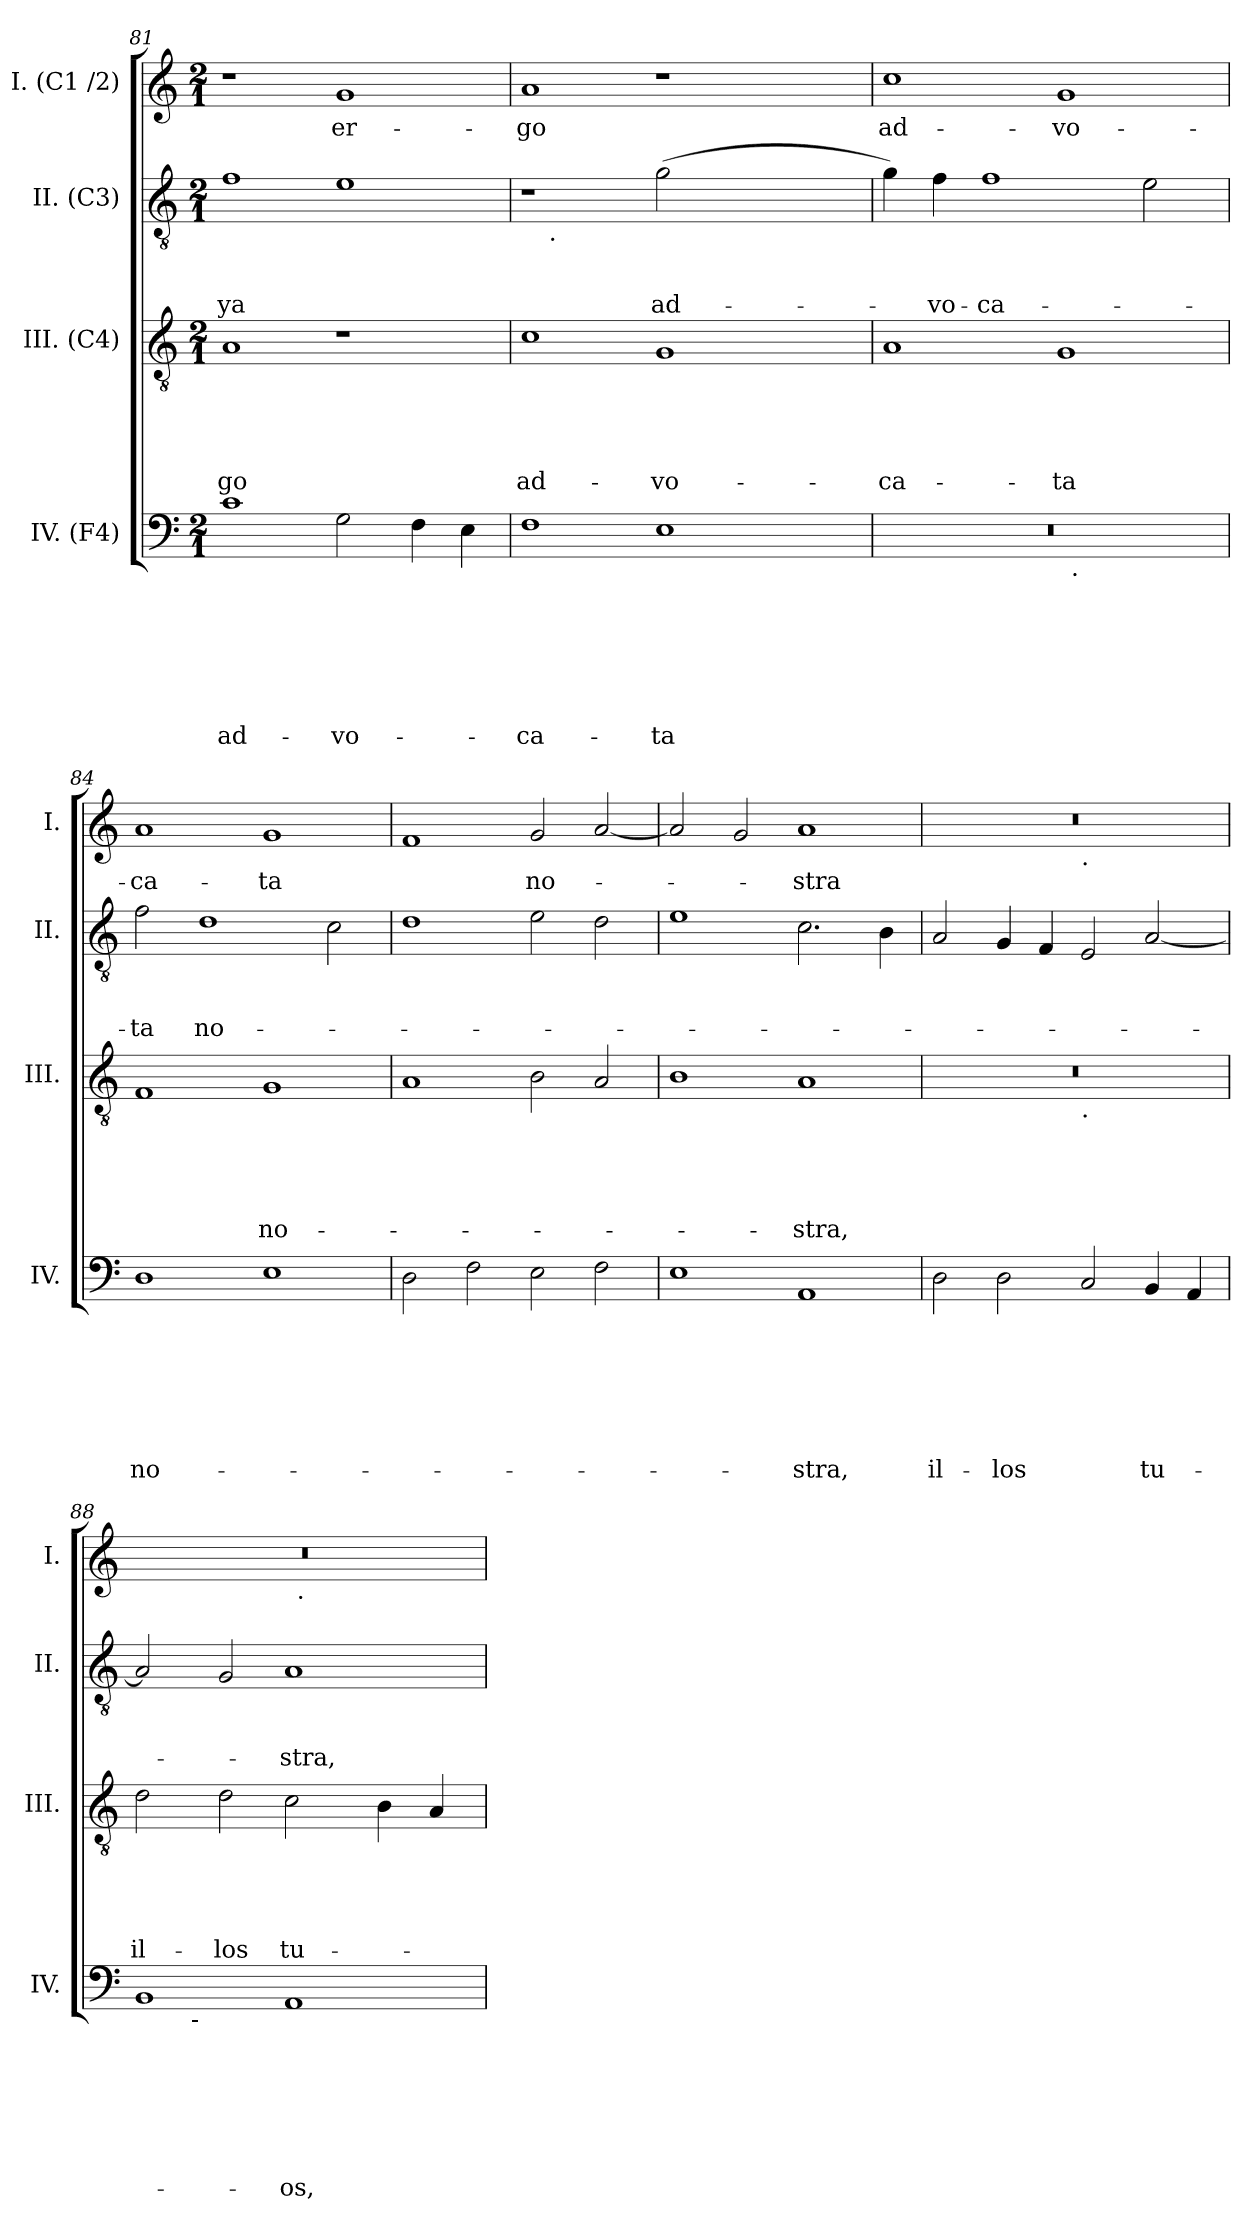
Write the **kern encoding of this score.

**kern	**text	**text	**text	**text	**text	**text	**text	**kern	**text	**text	**text	**text	**text	**kern	**text	**text	**text	**kern	**text
*part4	*part4	*part4	*part4	*part4	*part4	*part4	*part4	*part3	*part3	*part3	*part3	*part3	*part3	*part2	*part2	*part2	*part2	*part1	*part1
*staff4	*staff4	*staff4	*staff4	*staff4	*staff4	*staff4	*staff4	*staff3	*staff3	*staff3	*staff3	*staff3	*staff3	*staff2	*staff2	*staff2	*staff2	*staff1	*staff1
*I"IV. (F4)	*	*	*	*	*	*	*	*I"III. (C4)	*	*	*	*	*	*I"II. (C3)	*	*	*	*I"I. (C1 /2)	*
*I'IV.	*	*	*	*	*	*	*	*I'III.	*	*	*	*	*	*I'II.	*	*	*	*I'I.	*
*clefF4	*	*	*	*	*	*	*	*clefGv2	*	*	*	*	*	*clefGv2	*	*	*	*clefG2	*
*k[]	*	*	*	*	*	*	*	*k[]	*	*	*	*	*	*k[]	*	*	*	*k[]	*
*C:	*	*	*	*	*	*	*	*C:	*	*	*	*	*	*C:	*	*	*	*C:	*
*M2/1	*	*	*	*	*	*	*	*M2/1	*	*	*	*	*	*M2/1	*	*	*	*M2/1	*
=81	=81	=81	=81	=81	=81	=81	=81	=81	=81	=81	=81	=81	=81	=81	=81	=81	=81	=81	=81
!	!	!	!	!	!	!	!LO:LY:b	!	!	!	!	!	!LO:LY:b	!	!	!	!LO:LY:b	!	!
1c	.	.	.	.	.	.	ad-	1A	.	.	.	.	-go	1f	.	.	-ya	1r	.
!	!	!	!	!	!	!	!LO:LY:b	!	!	!	!	!	!	!	!	!	!	!	!LO:LY:b
2G\	.	.	.	.	.	.	-vo-	1r	.	.	.	.	.	1e	.	.	.	1g	er-
4F\	.	.	.	.	.	.	.	.	.	.	.	.	.	.	.	.	.	.	.
4E\	.	.	.	.	.	.	.	.	.	.	.	.	.	.	.	.	.	.	.
=82	=82	=82	=82	=82	=82	=82	=82	=82	=82	=82	=82	=82	=82	=82	=82	=82	=82	=82	=82
!	!	!	!	!	!	!	!LO:LY:b	!	!	!	!	!	!LO:LY:b	!	!	!	!	!	!LO:LY:b
*	*	*	*	*	*	*	*	*	*	*	*	*	*	*^	*	*	*	*	*
1F	.	.	.	.	.	.	-ca-	1c	.	.	.	.	ad-	1r	16.ryy	.	.	.	1a	-go
!	!	!	!	!	!	!	!	!	!	!	!	!	!	!	!LO:TX:b:t=.	!	!	!	!	!
.	.	.	.	.	.	.	.	.	.	.	.	.	.	.	1ryy	.	.	.	.	.
!	!	!	!	!	!	!	!LO:LY:b	!	!	!	!	!	!LO:LY:b	!	!	!	!	!LO:LY:b	!	!
1E	.	.	.	.	.	.	-ta	1G	.	.	.	.	-vo-	(>2g\	.	.	.	ad-	1r	.
.	.	.	.	.	.	.	.	.	.	.	.	.	.	.	2ryy	.	.	.	.	.
.	.	.	.	.	.	.	.	.	.	.	.	.	.	2ryy	.	.	.	.	.	.
.	.	.	.	.	.	.	.	.	.	.	.	.	.	.	4ryy	.	.	.	.	.
.	.	.	.	.	.	.	.	.	.	.	.	.	.	.	8ryy	.	.	.	.	.
.	.	.	.	.	.	.	.	.	.	.	.	.	.	.	32ryy	.	.	.	.	.
!!LO:LB:g=z
=83	=83	=83	=83	=83	=83	=83	=83	=83	=83	=83	=83	=83	=83	=83	=83	=83	=83	=83	=83	=83
!	!	!	!	!	!	!	!	!	!	!	!	!	!LO:LY:b	!	!	!	!	!	!	!LO:LY:b
*^	*	*	*	*	*	*	*	*	*	*	*	*	*	*v	*v	*	*	*	*	*
0r	1ryy	.	.	.	.	.	.	.	1A	.	.	.	.	-ca-	4g\)	.	.	.	1cc	ad-
!	!	!	!	!	!	!	!	!	!	!	!	!	!	!	!	!	!	!LO:LY:b	!	!
.	.	.	.	.	.	.	.	.	.	.	.	.	.	.	4f\	.	.	-vo-	.	.
!	!	!	!	!	!	!	!	!	!	!	!	!	!	!	!	!	!	!LO:LY:b	!	!
.	.	.	.	.	.	.	.	.	.	.	.	.	.	.	1f	.	.	-ca-	.	.
!	!	!	!	!	!	!	!	!	!	!	!	!	!	!LO:LY:b	!	!	!	!	!	!LO:LY:b
.	32ryy	.	.	.	.	.	.	.	1G	.	.	.	.	-ta	.	.	.	.	1g	-vo-
!	!LO:TX:b:t=.	!	!	!	!	!	!	!	!	!	!	!	!	!	!	!	!	!	!	!
.	2ryy	.	.	.	.	.	.	.	.	.	.	.	.	.	.	.	.	.	.	.
.	.	.	.	.	.	.	.	.	.	.	.	.	.	.	2e\	.	.	.	.	.
.	4...ryy	.	.	.	.	.	.	.	.	.	.	.	.	.	.	.	.	.	.	.
=84	=84	=84	=84	=84	=84	=84	=84	=84	=84	=84	=84	=84	=84	=84	=84	=84	=84	=84	=84	=84
!	!	!	!	!	!	!	!	!LO:LY:b	!	!	!	!	!	!	!	!	!	!LO:LY:b	!	!LO:LY:b
*v	*v	*	*	*	*	*	*	*	*	*	*	*	*	*	*	*	*	*	*	*
1D	.	.	.	.	.	.	no-	1F	.	.	.	.	.	2f\	.	.	-ta	1a	-ca-
!	!	!	!	!	!	!	!	!	!	!	!	!	!	!	!	!	!LO:LY:b	!	!
.	.	.	.	.	.	.	.	.	.	.	.	.	.	1d	.	.	no-	.	.
!	!	!	!	!	!	!	!	!	!	!	!	!	!LO:LY:b	!	!	!	!	!	!LO:LY:b
1E	.	.	.	.	.	.	.	1G	.	.	.	.	no-	.	.	.	.	1g	-ta
.	.	.	.	.	.	.	.	.	.	.	.	.	.	2c\	.	.	.	.	.
=85	=85	=85	=85	=85	=85	=85	=85	=85	=85	=85	=85	=85	=85	=85	=85	=85	=85	=85	=85
2D\	.	.	.	.	.	.	.	1A	.	.	.	.	.	1d	.	.	.	1f	.
2F\	.	.	.	.	.	.	.	.	.	.	.	.	.	.	.	.	.	.	.
!	!	!	!	!	!	!	!	!	!	!	!	!	!	!	!	!	!	!	!LO:LY:b
2E\	.	.	.	.	.	.	.	2B\	.	.	.	.	.	2e\	.	.	.	2g/	no-
2F\	.	.	.	.	.	.	.	2A/	.	.	.	.	.	2d\	.	.	.	[<2a/	.
=86	=86	=86	=86	=86	=86	=86	=86	=86	=86	=86	=86	=86	=86	=86	=86	=86	=86	=86	=86
1E	.	.	.	.	.	.	.	1B	.	.	.	.	.	1e	.	.	.	2a/]	.
.	.	.	.	.	.	.	.	.	.	.	.	.	.	.	.	.	.	2g/	.
!	!	!	!	!	!	!	!LO:LY:b	!	!	!	!	!	!LO:LY:b	!	!	!	!	!	!LO:LY:b
1AA	.	.	.	.	.	.	-stra,	1A	.	.	.	.	-stra,	2.c\	.	.	.	1a	-stra
.	.	.	.	.	.	.	.	.	.	.	.	.	.	4B\	.	.	.	.	.
=87	=87	=87	=87	=87	=87	=87	=87	=87	=87	=87	=87	=87	=87	=87	=87	=87	=87	=87	=87
!	!	!	!	!	!	!	!LO:LY:b	!	!	!	!	!	!	!	!	!	!	!	!
*	*	*	*	*	*	*	*	*^	*	*	*	*	*	*	*	*	*	*^	*
2D\	.	.	.	.	.	.	il-	0r	1ryy	.	.	.	.	.	2A/	.	.	.	0r	1ryy	.
!	!	!	!	!	!	!	!LO:LY:b	!	!	!	!	!	!	!	!	!	!	!	!	!	!
2D\	.	.	.	.	.	.	-los	.	.	.	.	.	.	.	4G/	.	.	.	.	.	.
.	.	.	.	.	.	.	.	.	.	.	.	.	.	.	4F/	.	.	.	.	.	.
!	!	!	!	!	!	!	!	!	!	!	!	!	!	!	!	!	!	!	!	!LO:TX:b:t=.	!
!	!	!	!	!	!	!	!	!	!LO:TX:b:t=.	!	!	!	!	!	!	!	!	!	!	!	!
2C/	.	.	.	.	.	.	.	.	1ryy	.	.	.	.	.	2E/	.	.	.	.	1ryy	.
!	!	!	!	!	!	!	!LO:LY:b	!	!	!	!	!	!	!	!	!	!	!	!	!	!
4BB/	.	.	.	.	.	.	tu-	.	.	.	.	.	.	.	[<2A/	.	.	.	.	.	.
4AA/	.	.	.	.	.	.	.	.	.	.	.	.	.	.	.	.	.	.	.	.	.
!!LO:LB:g=z	!!
=88	=88	=88	=88	=88	=88	=88	=88	=88	=88	=88	=88	=88	=88	=88	=88	=88	=88	=88	=88	=88	=88
!	!	!	!	!	!	!	!	!	!	!	!	!	!	!LO:LY:b	!	!	!	!	!	!	!
*^	*	*	*	*	*	*	*	*v	*v	*	*	*	*	*	*	*	*	*	*	*	*
1BB	4.ryy	.	.	.	.	.	.	.	2d\	.	.	.	.	il-	2A/]	.	.	.	0r	1ryy	.
!	!LO:TX:b:t=-	!	!	!	!	!	!	!	!	!	!	!	!	!	!	!	!	!	!	!	!
.	1ryy	.	.	.	.	.	.	.	.	.	.	.	.	.	.	.	.	.	.	.	.
!	!	!	!	!	!	!	!	!	!	!	!	!	!	!LO:LY:b	!	!	!	!	!	!	!
.	.	.	.	.	.	.	.	.	2d\	.	.	.	.	-los	2G/	.	.	.	.	.	.
!	!	!	!	!	!	!	!	!LO:LY:b	!	!	!	!	!	!LO:LY:b	!	!	!	!LO:LY:b	!	!	!
1AA	.	.	.	.	.	.	.	-os,	2c\	.	.	.	.	tu-	1A	.	.	-stra,	.	32ryy	.
!	!	!	!	!	!	!	!	!	!	!	!	!	!	!	!	!	!	!	!	!LO:TX:b:t=.	!
.	.	.	.	.	.	.	.	.	.	.	.	.	.	.	.	.	.	.	.	2ryy	.
.	2ryy	.	.	.	.	.	.	.	.	.	.	.	.	.	.	.	.	.	.	.	.
.	.	.	.	.	.	.	.	.	4B\	.	.	.	.	.	.	.	.	.	.	.	.
.	.	.	.	.	.	.	.	.	.	.	.	.	.	.	.	.	.	.	.	4...ryy	.
.	.	.	.	.	.	.	.	.	4A/	.	.	.	.	.	.	.	.	.	.	.	.
.	8ryy	.	.	.	.	.	.	.	.	.	.	.	.	.	.	.	.	.	.	.	.
*v	*v	*	*	*	*	*	*	*	*	*	*	*	*	*	*	*	*	*	*v	*v	*
=	=	=	=	=	=	=	=	=	=	=	=	=	=	=	=	=	=	=	=
*-	*-	*-	*-	*-	*-	*-	*-	*-	*-	*-	*-	*-	*-	*-	*-	*-	*-	*-	*-
